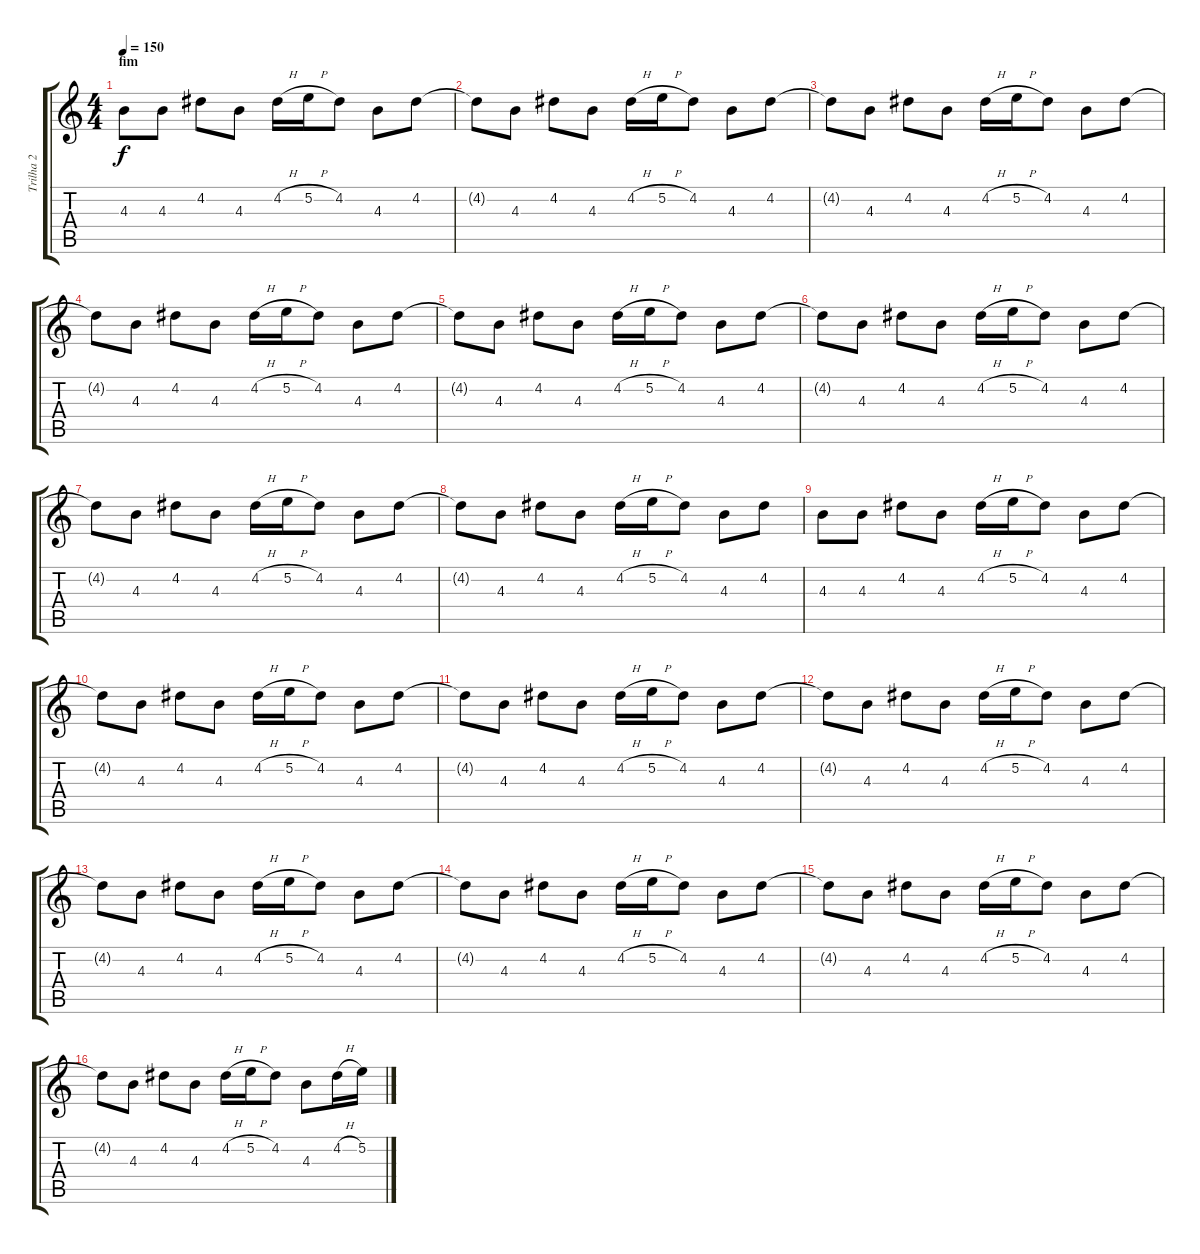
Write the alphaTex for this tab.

\track ("Trilha 2" "Trilha 2") {instrument distortionguitar}
\staff {score tabs}
\tuning (E4 B3 G3 D3 A2 E2) {hide}
\ts (4 4)
\section ("" "fim")
\tempo 150
\clef g2
\ks c
4.3.8{dy f} 4.3.8 4.2.8 4.3.8 4.2{h}.16 5.2{h}.16 4.2.8 4.3.8 4.2.8 |
4.2{t}.8 4.3.8 4.2.8 4.3.8 4.2{h}.16 5.2{h}.16 4.2.8 4.3.8 4.2.8 |
4.2{t}.8 4.3.8 4.2.8 4.3.8 4.2{h}.16 5.2{h}.16 4.2.8 4.3.8 4.2.8 |
4.2{t}.8 4.3.8 4.2.8 4.3.8 4.2{h}.16 5.2{h}.16 4.2.8 4.3.8 4.2.8 |
4.2{t}.8 4.3.8 4.2.8 4.3.8 4.2{h}.16 5.2{h}.16 4.2.8 4.3.8 4.2.8 |
4.2{t}.8 4.3.8 4.2.8 4.3.8 4.2{h}.16 5.2{h}.16 4.2.8 4.3.8 4.2.8 |
4.2{t}.8 4.3.8 4.2.8 4.3.8 4.2{h}.16 5.2{h}.16 4.2.8 4.3.8 4.2.8 |
4.2{t}.8 4.3.8 4.2.8 4.3.8 4.2{h}.16 5.2{h}.16 4.2.8 4.3.8 4.2.8 |
4.3.8 4.3.8 4.2.8 4.3.8 4.2{h}.16 5.2{h}.16 4.2.8 4.3.8 4.2.8 |
4.2{t}.8 4.3.8 4.2.8 4.3.8 4.2{h}.16 5.2{h}.16 4.2.8 4.3.8 4.2.8 |
4.2{t}.8 4.3.8 4.2.8 4.3.8 4.2{h}.16 5.2{h}.16 4.2.8 4.3.8 4.2.8 |
4.2{t}.8 4.3.8 4.2.8 4.3.8 4.2{h}.16 5.2{h}.16 4.2.8 4.3.8 4.2.8 |
4.2{t}.8 4.3.8 4.2.8 4.3.8 4.2{h}.16 5.2{h}.16 4.2.8 4.3.8 4.2.8 |
4.2{t}.8 4.3.8 4.2.8 4.3.8 4.2{h}.16 5.2{h}.16 4.2.8 4.3.8 4.2.8 |
4.2{t}.8 4.3.8 4.2.8 4.3.8 4.2{h}.16 5.2{h}.16 4.2.8 4.3.8 4.2.8 |
4.2{t}.8 4.3.8 4.2.8 4.3.8 4.2{h}.16 5.2{h}.16 4.2.8 4.3.8 4.2{h}.16 5.2.16
